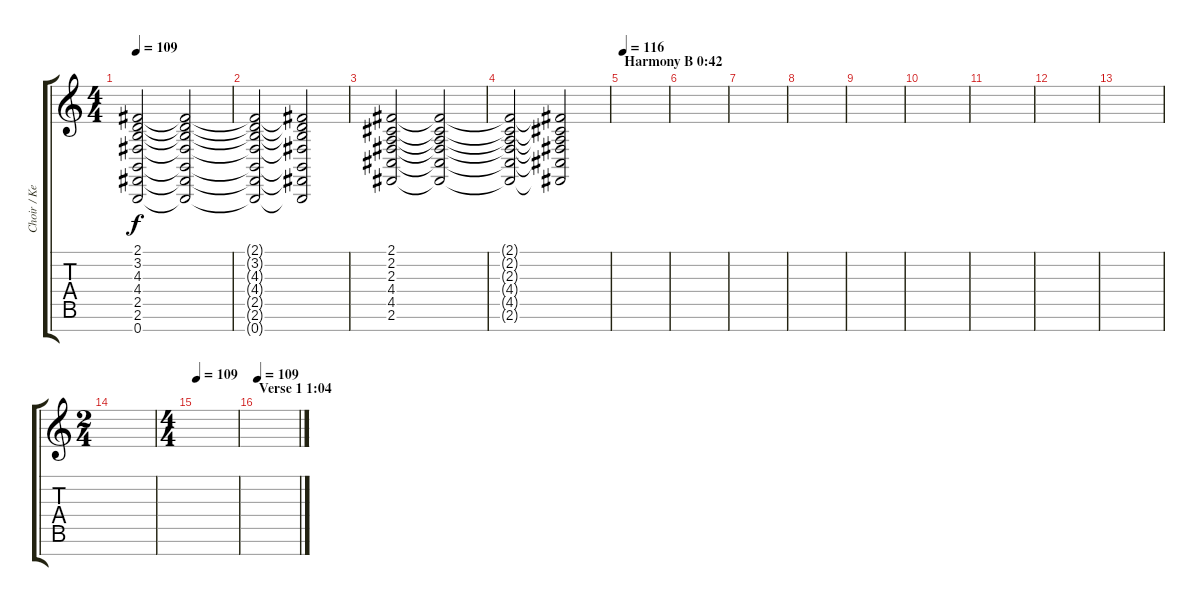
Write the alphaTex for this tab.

\track ("Choir / Keys" "Choir / Ke") {instrument choiraahs}
\staff {score tabs}
\tuning (E4 B3 G3 D3 A2 E2 B1) {hide}
\ts (4 4)
\tempo 109
\clef g2
\ks c
(2.1 3.2 4.3 4.4 2.5 2.6 0.7).2{dy f} (2.1{t} 3.2{t} 4.3{t} 4.4{t} 2.5{t} 2.6{t} 0.7{t}).2 |
(2.1{t} 3.2{t} 4.3{t} 4.4{t} 2.5{t} 2.6{t} 0.7{t}).2 (2.1{t} 3.2{t} 4.3{t} 4.4{t} 2.5{t} 2.6{t} 0.7{t}).2 |
(2.1 2.2 2.3 4.4 4.5 2.6).2 (2.1{t} 2.2{t} 2.3{t} 4.4{t} 4.5{t} 2.6{t}).2 |
(2.1{t} 2.2{t} 2.3{t} 4.4{t} 4.5{t} 2.6{t}).2 (2.1{t} 2.2{t} 2.3{t} 4.4{t} 4.5{t} 2.6{t}).2 |
\section ("" "Harmony B 0:42")
\tempo 116
|
|
|
|
|
|
|
|
|
\ts (2 4)
|
\ts (4 4)
\tempo 109
|
\section ("" "Verse 1 1:04")
\tempo 109
